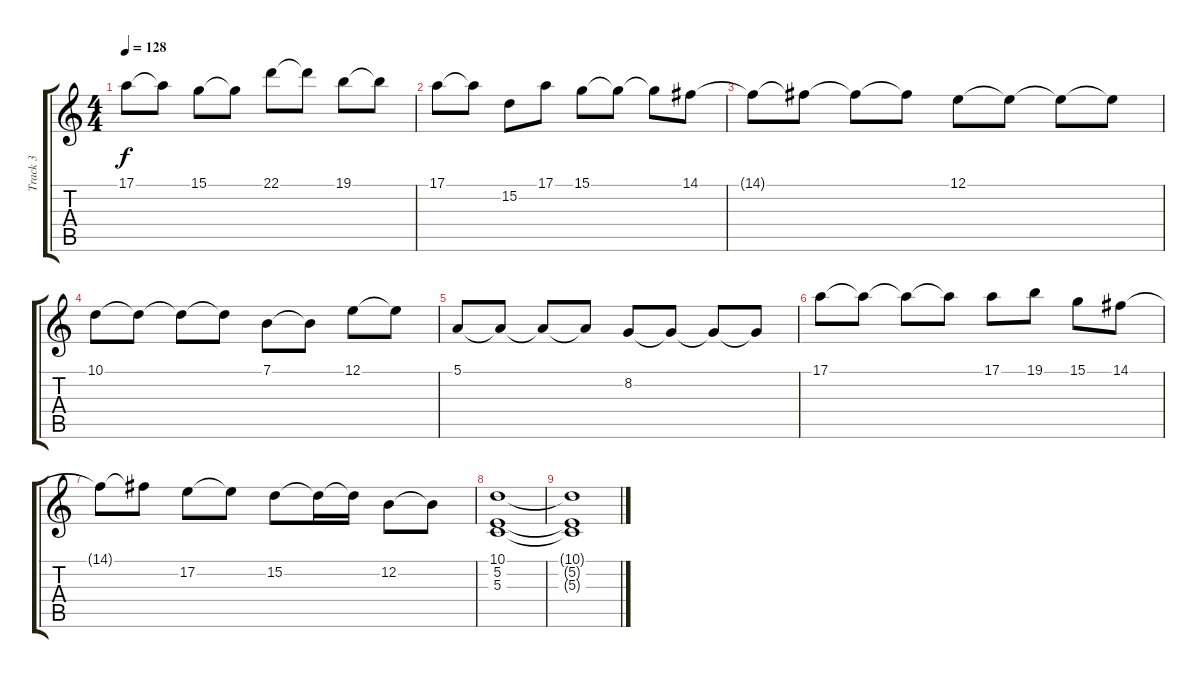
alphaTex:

\track ("Track 3" "Track 3") {instrument violin}
\staff {score tabs}
\tuning (E4 B3 G3 D3 A2 E2) {hide}
\ts (4 4)
\tempo 128
\clef g2
\ks c
17.1.8{dy f} 17.1{t}.8 15.1.8 15.1{t}.8 22.1.8 22.1{t}.8 19.1.8 19.1{t}.8 |
17.1.8 17.1{t}.8 15.2.8 17.1.8 15.1.8 15.1{t}.8 15.1{t}.8 14.1.8 |
14.1{t}.8 14.1{t}.8 14.1{t}.8 14.1{t}.8 12.1.8 12.1{t}.8 12.1{t}.8 12.1{t}.8 |
10.1.8 10.1{t}.8 10.1{t}.8 10.1{t}.8 7.1.8 7.1{t}.8 12.1.8 12.1{t}.8 |
5.1.8 5.1{t}.8 5.1{t}.8 5.1{t}.8 8.2.8 8.2{t}.8 8.2{t}.8 8.2{t}.8 |
17.1.8 17.1{t}.8 17.1{t}.8 17.1{t}.8 17.1.8 19.1.8 15.1.8 14.1.8 |
14.1{t}.8 14.1{t}.8 17.2.8 17.2{t}.8 15.2.8 15.2{t}.16 15.2{t}.16 12.2.8 12.2{t}.8 |
(10.1 5.2 5.3).1 |
(10.1{t} 5.2{t} 5.3{t}).1
